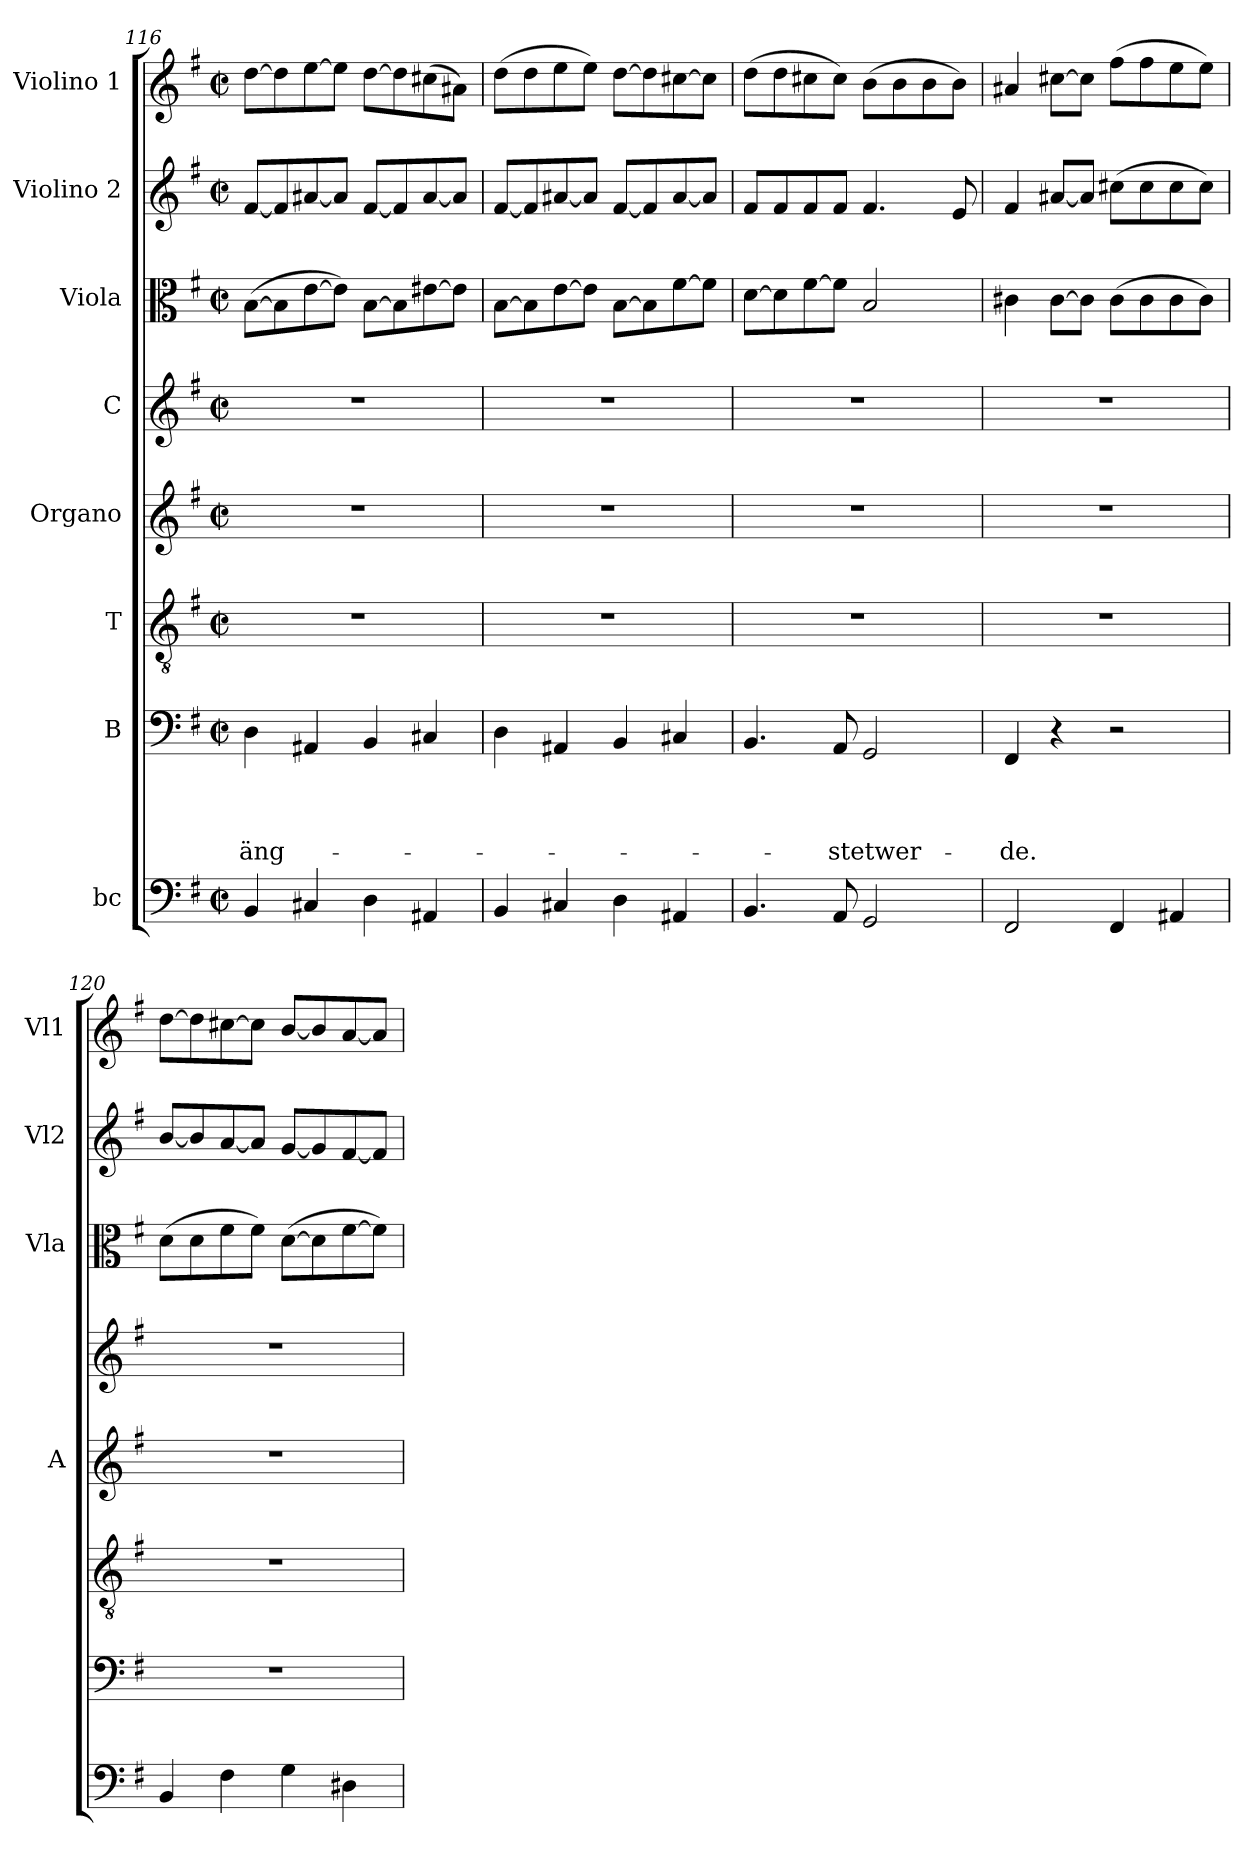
**kern	**kern	**text	**text	**text	**text	**kern	**kern	**kern	**kern	**kern	**kern
*part8	*part7	*part7	*part7	*part7	*part7	*part6	*part5	*part4	*part3	*part2	*part1
*staff8	*staff7	*staff7	*staff7	*staff7	*staff7	*staff6	*staff5	*staff4	*staff3	*staff2	*staff1
*I"bc	*I"B	*	*	*	*	*I"T	*I"Organo	*I"C	*I"Viola	*I"Violino 2	*I"Violino 1
*	*	*	*	*	*	*	*I'A	*	*I'Vla	*I'Vl2	*I'Vl1
*clefF4	*clefF4	*	*	*	*	*clefGv2	*clefG2	*clefG2	*clefC3	*clefG2	*clefG2
*k[f#]	*k[f#]	*	*	*	*	*k[f#]	*k[f#]	*k[f#]	*k[f#]	*k[f#]	*k[f#]
*G:	*G:	*	*	*	*	*G:	*G:	*G:	*G:	*G:	*G:
*M2/2	*M2/2	*	*	*	*	*M2/2	*M2/2	*M2/2	*M2/2	*M2/2	*M2/2
*met(c|)	*met(c|)	*	*	*	*	*met(c|)	*met(c|)	*met(c|)	*met(c|)	*met(c|)	*met(c|)
=116	=116	=116	=116	=116	=116	=116	=116	=116	=116	=116	=116
!	!	!	!	!	!LO:LY:b:rj	!	!	!	!	!	!
4BB/	4D\	.	.	.	-äng-	1r	1r	1r	(>[>8B\L	[<8f#/L	[>8dd\L
.	.	.	.	.	.	.	.	.	8B\]	8f#/]	8dd\]
4C#X/	4AA#X/	.	.	.	.	.	.	.	[>8e\	[<8a#/	[>8ee\
.	.	.	.	.	.	.	.	.	8e\J])	8a#/J]	8ee\J]
4D>\	4BB/	.	.	.	.	.	.	.	[>8B\L	[<8f#/L	[>8dd\L
.	.	.	.	.	.	.	.	.	8B\]	8f#/]	8dd\]
4AA#X</	4C#X/	.	.	.	.	.	.	.	[>8e#\	[<8a#/	(>8cc#X\
.	.	.	.	.	.	.	.	.	8e#\J]	8a#/J]	8a#X\J)
=117	=117	=117	=117	=117	=117	=117	=117	=117	=117	=117	=117
4BB/	4D\	.	.	.	.	1r	1r	1r	[>8B\L	[<8f#/L	(>8dd\L
.	.	.	.	.	.	.	.	.	8B\]	8f#/]	8dd\
4C#X</	4AA#X/	.	.	.	.	.	.	.	[>8e\	[<8a#X/	8ee\
.	.	.	.	.	.	.	.	.	8e\J]	8a#/J]	8ee\J)
4D>\	4BB/	.	.	.	.	.	.	.	[>8B\L	[<8f#/L	[>8dd\L
.	.	.	.	.	.	.	.	.	8B\]	8f#/]	8dd\]
4AA#X</	4C#X/	.	.	.	.	.	.	.	[>8f#\	[<8a#/	[>8cc#X\
.	.	.	.	.	.	.	.	.	8f#\J]	8a#/J]	8cc#\J]
=118	=118	=118	=118	=118	=118	=118	=118	=118	=118	=118	=118
4.BB/	4.BB/	.	.	.	.	1r	1r	1r	[>8d\L	8f#/L	(>8dd\L
.	.	.	.	.	.	.	.	.	8d\]	8f#/	8dd\
.	.	.	.	.	.	.	.	.	[>8f#\	8f#/	8cc#X\
!	!	!	!	!	!LO:LY:b	!	!	!	!	!	!
8AA</	8AA/	.	.	.	-stetwer-	.	.	.	8f#\J]	8f#/J	8cc#\J)
2GG/	2GG/	.	.	.	.	.	.	.	2B/	4.f#/	(>8b\L
.	.	.	.	.	.	.	.	.	.	.	8b\
.	.	.	.	.	.	.	.	.	.	.	8b\
.	.	.	.	.	.	.	.	.	.	8e/	8b\J)
=119	=119	=119	=119	=119	=119	=119	=119	=119	=119	=119	=119
!	!	!	!	!	!LO:LY:b	!	!	!	!	!	!
2FF#/	4FF#/	.	.	.	-de.	1r	1r	1r	4c#X\	4f#/	4a#X/
.	4r	.	.	.	.	.	.	.	[>8c#\L	[<8a#X/L	[>8cc#X\L
.	.	.	.	.	.	.	.	.	8c#\J]	8a#/J]	8cc#\J]
4FF#/	2r	.	.	.	.	.	.	.	(>8c#\L	(>8cc#X\L	(>8ff#\L
.	.	.	.	.	.	.	.	.	8c#\	8cc#\	8ff#\
4AA#X</	.	.	.	.	.	.	.	.	8c#\	8cc#\	8ee\
.	.	.	.	.	.	.	.	.	8c#\J)	8cc#\J)	8ee\J)
!!LO:PB:g=z
=120	=120	=120	=120	=120	=120	=120	=120	=120	=120	=120	=120
4BB/	1r	.	.	.	.	1r	1r	1r	(>8d\L	[<8b/L	[>8dd\L
.	.	.	.	.	.	.	.	.	8d\	8b/]	8dd\]
4F#\	.	.	.	.	.	.	.	.	8f#\	[<8a/	[>8cc#X\
.	.	.	.	.	.	.	.	.	8f#\J)	8a/J]	8cc#\J]
4G\	.	.	.	.	.	.	.	.	(>[>8d\L	[<8g/L	[<8b/L
.	.	.	.	.	.	.	.	.	8d\]	8g/]	8b/]
4D#X>\	.	.	.	.	.	.	.	.	[>8f#\	[<8f#/	[<8a/
.	.	.	.	.	.	.	.	.	8f#\J])	8f#/J]	8a/J]
=	=	=	=	=	=	=	=	=	=	=	=
*-	*-	*-	*-	*-	*-	*-	*-	*-	*-	*-	*-
